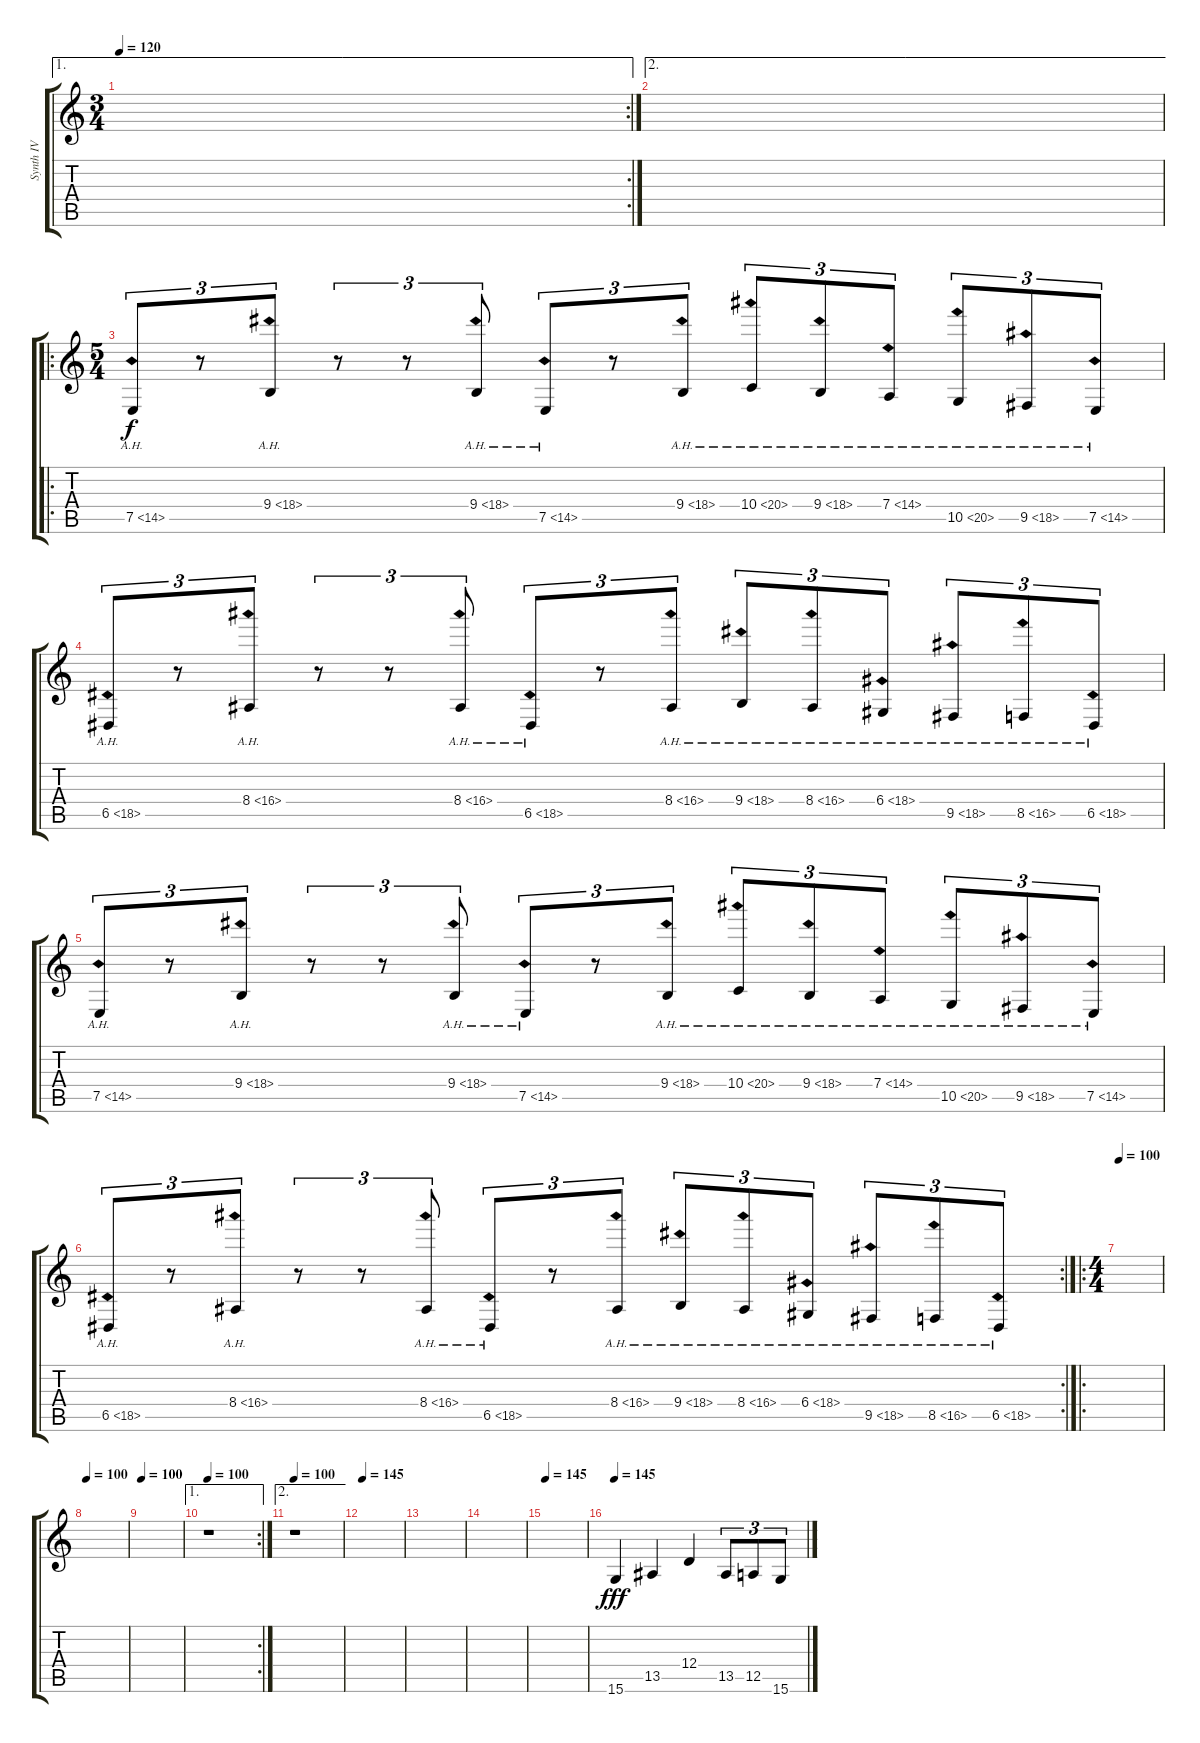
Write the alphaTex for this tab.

\track ("Synth IV" "Synth IV") {instrument orchestralharp}
\staff {score tabs}
\tuning (E4 B3 G3 D3 A2 E2) {hide}
\ae 1
\rc 2
\ts (3 4)
\tempo 120
\clef g2
\ks c
|
\ae 2
|
\ro
\ts (5 4)
7.5{ah 7}.8{tu (3 2) instrument orchestralharp} r.8{tu (3 2)} 9.4{ah 9}.8{tu (3 2)} r.8{tu (3 2)} r.8{tu (3 2)} 9.4{ah 9}.8{tu (3 2)} 7.5{ah 7}.8{tu (3 2)} r.8{tu (3 2)} 9.4{ah 9}.8{tu (3 2)} 10.4{ah 10}.8{tu (3 2)} 9.4{ah 9}.8{tu (3 2)} 7.4{ah 7}.8{tu (3 2)} 10.5{ah 10}.8{tu (3 2)} 9.5{ah 9}.8{tu (3 2)} 7.5{ah 7}.8{tu (3 2)} |
6.5{ah 12}.8{tu (3 2)} r.8{tu (3 2)} 8.4{ah 8}.8{tu (3 2)} r.8{tu (3 2)} r.8{tu (3 2)} 8.4{ah 8}.8{tu (3 2)} 6.5{ah 12}.8{tu (3 2)} r.8{tu (3 2)} 8.4{ah 8}.8{tu (3 2)} 9.4{ah 9}.8{tu (3 2)} 8.4{ah 8}.8{tu (3 2)} 6.4{ah 12}.8{tu (3 2)} 9.5{ah 9}.8{tu (3 2)} 8.5{ah 8}.8{tu (3 2)} 6.5{ah 12}.8{tu (3 2)} |
7.5{ah 7}.8{tu (3 2)} r.8{tu (3 2)} 9.4{ah 9}.8{tu (3 2)} r.8{tu (3 2)} r.8{tu (3 2)} 9.4{ah 9}.8{tu (3 2)} 7.5{ah 7}.8{tu (3 2)} r.8{tu (3 2)} 9.4{ah 9}.8{tu (3 2)} 10.4{ah 10}.8{tu (3 2)} 9.4{ah 9}.8{tu (3 2)} 7.4{ah 7}.8{tu (3 2)} 10.5{ah 10}.8{tu (3 2)} 9.5{ah 9}.8{tu (3 2)} 7.5{ah 7}.8{tu (3 2)} |
\rc 2
6.5{ah 12}.8{tu (3 2)} r.8{tu (3 2)} 8.4{ah 8}.8{tu (3 2)} r.8{tu (3 2)} r.8{tu (3 2)} 8.4{ah 8}.8{tu (3 2)} 6.5{ah 12}.8{tu (3 2)} r.8{tu (3 2)} 8.4{ah 8}.8{tu (3 2)} 9.4{ah 9}.8{tu (3 2)} 8.4{ah 8}.8{tu (3 2)} 6.4{ah 12}.8{tu (3 2)} 9.5{ah 9}.8{tu (3 2)} 8.5{ah 8}.8{tu (3 2)} 6.5{ah 12}.8{tu (3 2)} |
\ro
\ts (4 4)
\tempo 100
|
\tempo 100
|
\tempo 100
|
\ae 1
\rc 2
\tempo 100
r.1 |
\ae 2
\tempo 100
r.1 |
\tempo 145
|
|
|
\tempo 145
|
\tempo 145
15.6.4{dy fff volume 16 instrument pad1newage} 13.5.4 12.4.4 13.5.8{tu (3 2)} 12.5.8{tu (3 2)} 15.6.8{tu (3 2)}
